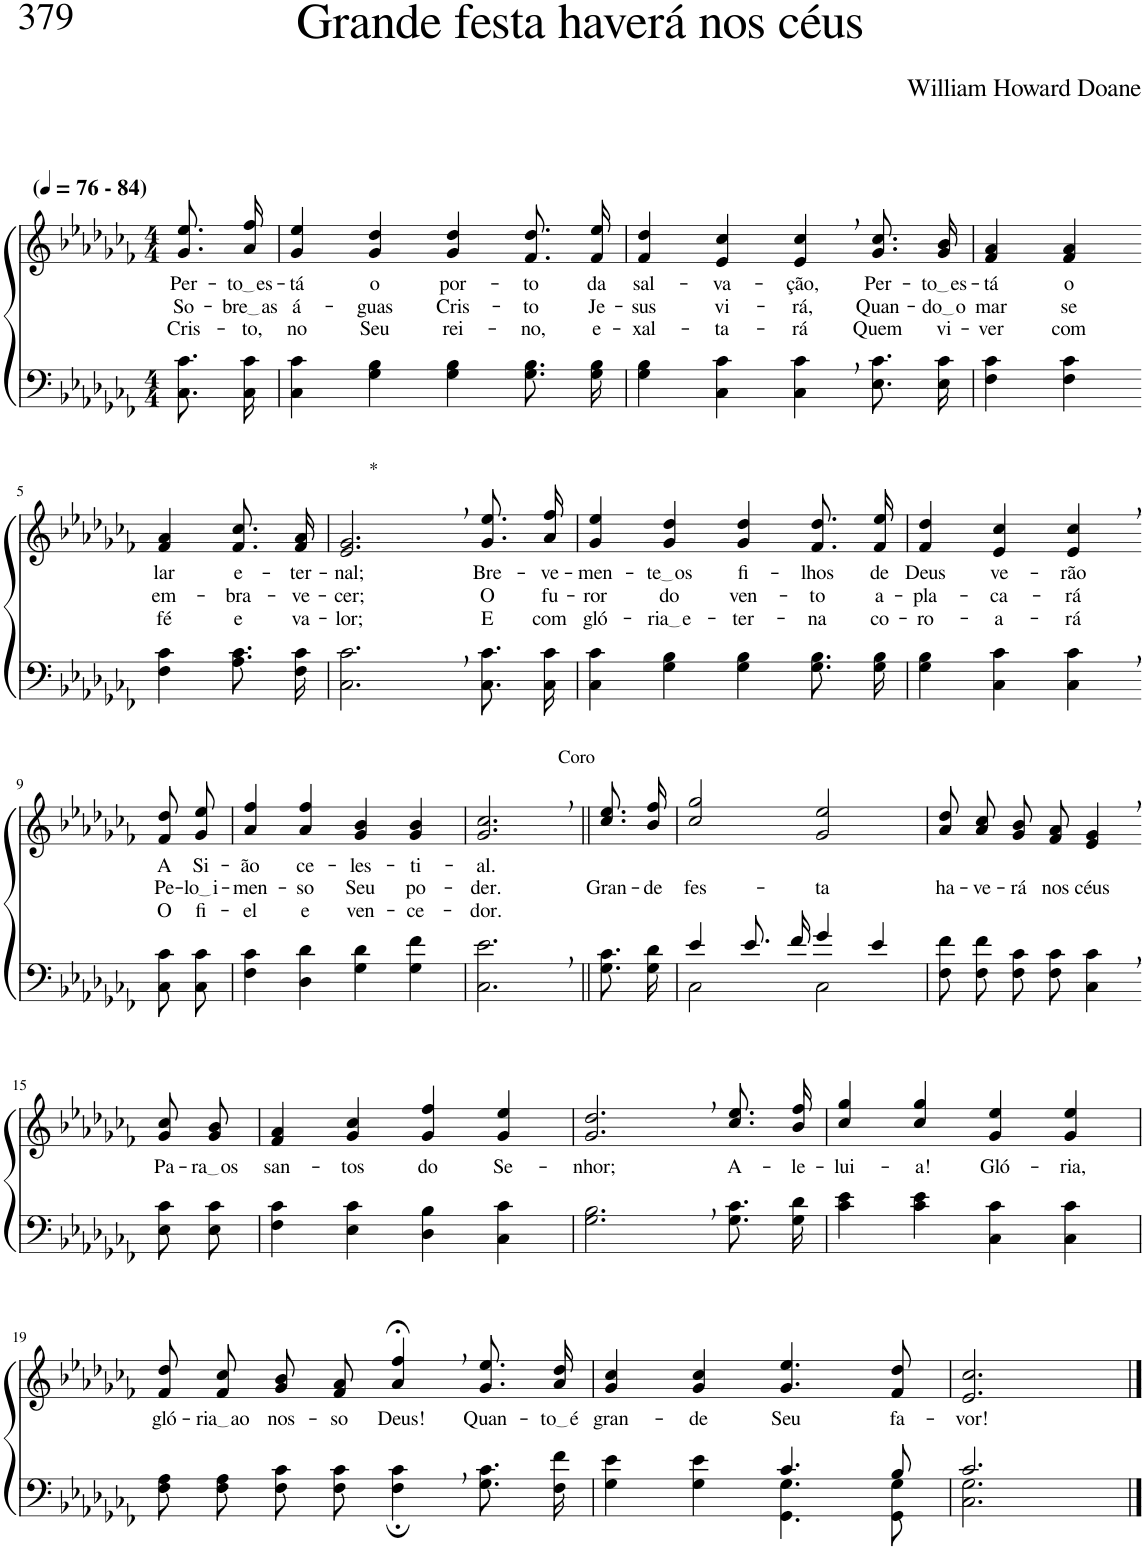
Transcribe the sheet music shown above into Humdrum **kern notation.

**kern	**kern	**text	**text	**text
*part2	*part1	*part1	*part1	*part1
*staff2	*staff1	*staff1	*staff1	*staff1
*I"Parte III e IV	*I"Parte I e II	*	*	*
*clefF4	*clefG2	*	*	*
*Trd2c3	*Trd2c3	*	*	*
*k[b-e-a-d-g-c-f-]	*k[b-e-a-d-g-c-f-]	*	*	*
*M4/4	*M4/4	*	*	*
*MM76	*MM76	*	*	*
=1	=1	=1	=1	=1
!	!LO:TX:a:B:t=(	!	!	!
!	!LO:TX:a:B:t=- 84)	!	!	!
!	!	!LO:LY:b	!LO:LY:b	!LO:LY:b
8.C-\ 8.c-\L	8.g-\ 8.ee-\L	Per-	So-	Cris-
!	!	!LO:LY:b	!LO:LY:b	!LO:LY:b
16C-\ 16c-\Jk	16a-\ 16ff-\Jk	to es	bre as	-to,
=2	=2	=2	=2	=2
!	!	!LO:LY:b	!LO:LY:b	!LO:LY:b
4C-\ 4c-\	4g-/ 4ee-/	-tá	á-	no
!	!	!LO:LY:b	!LO:LY:b	!LO:LY:b
4G-\ 4B-\	4g-/ 4dd-/	o	-guas	Seu
!	!	!LO:LY:b	!LO:LY:b	!LO:LY:b
4G-\ 4B-\	4g-/ 4dd-/	por-	Cris-	rei-
!	!	!LO:LY:b	!LO:LY:b	!LO:LY:b
8.G-\ 8.B-\L	8.f-\ 8.dd-\L	-to	-to	-no,
!	!	!LO:LY:b	!LO:LY:b	!LO:LY:b
16G-\ 16B-\Jk	16f-\ 16ee-\Jk	da	Je-	e-
=3	=3	=3	=3	=3
!	!	!LO:LY:b	!LO:LY:b	!LO:LY:b
4G-\ 4B-\	4f-/ 4dd-/	sal-	-sus	-xal-
!	!	!LO:LY:b	!LO:LY:b	!LO:LY:b
4C-\ 4c-\	4e-/ 4cc-/	-va-	vi-	-ta-
!	!	!LO:LY:b	!LO:LY:b	!LO:LY:b
4C-\, 4c-\,	4e-/, 4cc-/,	-ção,	-rá,	-rá
!	!	!LO:LY:b	!LO:LY:b	!LO:LY:b
8.E-\ 8.c-\L	8.g-/ 8.cc-/L	Per-	Quan-	Quem
!	!	!LO:LY:b	!LO:LY:b	!LO:LY:b
16E-\ 16c-\Jk	16g-/ 16b-/Jk	to es	do o	vi-
=4	=4	=4	=4	=4
!	!	!LO:LY:b	!LO:LY:b	!LO:LY:b
4F-\ 4c-\	4f-/ 4a-/	-tá	mar	-ver
!	!	!LO:LY:b	!LO:LY:b	!LO:LY:b
4F-\ 4c-\	4f-/ 4a-/	o	se	com
!!LO:LB:g=z
=5-	=5-	=5-	=5-	=5-
!	!	!LO:LY:b	!LO:LY:b	!LO:LY:b
4F-\ 4c-\	4f-/ 4a-/	lar	em-	fé
!	!	!LO:LY:b	!LO:LY:b	!LO:LY:b
8.A-\ 8.c-\L	8.f-/ 8.cc-/L	e-	-bra-	e
!	!	!LO:LY:b	!LO:LY:b	!LO:LY:b
16F-\ 16c-\Jk	16f-/ 16a-/Jk	-ter-	-ve-	va-
=6	=6	=6	=6	=6
!	!LO:TX:a:t=*	!	!	!
!	!	!LO:LY:b	!LO:LY:b	!LO:LY:b
2.C-\, 2.c-\,	2.e-/, 2.g-/,	-nal;	-cer;	-lor;
!	!	!LO:LY:b	!LO:LY:b	!LO:LY:b
8.C-\ 8.c-\L	8.g-\ 8.ee-\L	Bre-	O	E
!	!	!LO:LY:b	!LO:LY:b	!LO:LY:b
16C-\ 16c-\Jk	16a-\ 16ff-\Jk	-ve-	fu-	com
=7	=7	=7	=7	=7
!	!	!LO:LY:b	!LO:LY:b	!LO:LY:b
4C-\ 4c-\	4g-/ 4ee-/	-men-	-ror	gló-
!	!	!LO:LY:b	!LO:LY:b	!LO:LY:b
4G-\ 4B-\	4g-/ 4dd-/	te os	do	ria e
!	!	!LO:LY:b	!LO:LY:b	!LO:LY:b
4G-\ 4B-\	4g-/ 4dd-/	fi-	ven-	-ter-
!	!	!LO:LY:b	!LO:LY:b	!LO:LY:b
8.G-\ 8.B-\L	8.f-\ 8.dd-\L	-lhos	-to	-na
!	!	!LO:LY:b	!LO:LY:b	!LO:LY:b
16G-\ 16B-\Jk	16f-\ 16ee-\Jk	de	a-	co-
=8	=8	=8	=8	=8
!	!	!LO:LY:b	!LO:LY:b	!LO:LY:b
4G-\ 4B-\	4f-/ 4dd-/	Deus	-pla-	-ro-
!	!	!LO:LY:b	!LO:LY:b	!LO:LY:b
4C-\ 4c-\	4e-/ 4cc-/	ve-	-ca-	-a-
!	!	!LO:LY:b	!LO:LY:b	!LO:LY:b
4C-\, 4c-\,	4e-/, 4cc-/,	-rão	-rá	-rá
!!LO:LB:g=z
=9-	=9-	=9-	=9-	=9-
!	!	!LO:LY:b	!LO:LY:b	!LO:LY:b
8C-\ 8c-\L	8f-\ 8dd-\L	A	Pe-	O
!	!	!LO:LY:b	!LO:LY:b	!LO:LY:b
8C-\ 8c-\J	8g-\ 8ee-\J	Si-	lo i	fi-
=10	=10	=10	=10	=10
!	!	!LO:LY:b	!LO:LY:b	!LO:LY:b
4F-\ 4c-\	4a-/ 4ff-/	-ão	-men-	-el
!	!	!LO:LY:b	!LO:LY:b	!LO:LY:b
4D-\ 4d-\	4a-/ 4ff-/	ce-	-so	e
!	!	!LO:LY:b	!LO:LY:b	!LO:LY:b
4G-\ 4d-\	4g-/ 4b-/	-les-	Seu	ven-
!	!	!LO:LY:b	!LO:LY:b	!LO:LY:b
4G-\ 4f-\	4g-/ 4b-/	-ti-	po-	-ce-
=11	=11	=11	=11	=11
!	!LO:TX:a:t=Coro	!	!	!
!	!	!LO:LY:b	!LO:LY:b	!LO:LY:b
2.C-\, 2.e-\,	2.g-/, 2.cc-/,	-al.	-der.	-dor.
=12||	=12||	=12||	=12||	=12||
!	!	!	!LO:LY:b	!
8.G-\ 8.c-\L	8.cc-\ 8.ee-\L	.	Gran-	.
!	!	!	!LO:LY:b	!
16G-\ 16d-\Jk	16b-\ 16ff-\Jk	.	-de	.
=13	=13	=13	=13	=13
*^	*	*	*	*
!	!	!	!	!LO:LY:b	!
4e-/	2C-\	2cc-/ 2gg-/	.	fes-	.
8.e-/L	.	.	.	.	.
16f-/Jk	.	.	.	.	.
!	!	!	!	!LO:LY:b	!
4g-/	2C-\	2g-/ 2ee-/	.	-ta	.
4e-/	.	.	.	.	.
*v	*v	*	*	*	*
=14	=14	=14	=14	=14
!	!	!	!LO:LY:b	!
8F-\ 8f-\L	8a-\ 8dd-\L	.	ha-	.
!	!	!	!LO:LY:b	!
8F-\ 8f-\J	8a-\ 8cc-\J	.	-ve-	.
!	!	!	!LO:LY:b	!
8F-\ 8c-\L	8g-/ 8b-/L	.	-rá	.
!	!	!	!LO:LY:b	!
8F-\ 8c-\J	8f-/ 8a-/J	.	nos	.
!	!	!	!LO:LY:b	!
4C-\, 4c-\,	4e-/, 4g-/,	.	céus	.
!!LO:LB:g=z
=15-	=15-	=15-	=15-	=15-
!	!	!LO:LY:b	!	!
8E-\ 8c-\L	8g-/ 8cc-/L	Pa-	.	.
!	!	!LO:LY:b	!	!
8E-\ 8c-\J	8g-/ 8b-/J	ra os	.	.
=16	=16	=16	=16	=16
!	!	!LO:LY:b	!	!
4F-\ 4c-\	4f-/ 4a-/	san-	.	.
!	!	!LO:LY:b	!	!
4E-\ 4c-\	4g-/ 4cc-/	-tos	.	.
!	!	!LO:LY:b	!	!
4D-\ 4B-\	4g-/ 4ff-/	do	.	.
!	!	!LO:LY:b	!	!
4C-\ 4c-\	4g-/ 4ee-/	Se-	.	.
=17	=17	=17	=17	=17
!	!	!LO:LY:b	!	!
2.G-\, 2.B-\,	2.g-/, 2.dd-/,	-nhor;	.	.
!	!	!LO:LY:b	!	!
8.G-\ 8.c-\L	8.cc-\ 8.ee-\L	A-	.	.
!	!	!LO:LY:b	!	!
16G-\ 16d-\Jk	16b-\ 16ff-\Jk	-le-	.	.
=18	=18	=18	=18	=18
!	!	!LO:LY:b	!	!
4c-\ 4e-\	4cc-/ 4gg-/	-lui-	.	.
!	!	!LO:LY:b	!	!
4c-\ 4e-\	4cc-/ 4gg-/	-a!	.	.
!	!	!LO:LY:b	!	!
4C-\ 4c-\	4g-/ 4ee-/	Gló-	.	.
!	!	!LO:LY:b	!	!
4C-\ 4c-\	4g-/ 4ee-/	-ria,	.	.
!!LO:LB:g=z
=19	=19	=19	=19	=19
!	!	!LO:LY:b	!	!
8F-\ 8A-\L	8f-/ 8dd-/L	gló-	.	.
!	!	!LO:LY:b	!	!
8F-\ 8A-\J	8f-/ 8cc-/J	ria ao	.	.
!	!	!LO:LY:b	!	!
8F-\ 8c-\L	8g-/ 8b-/L	nos-	.	.
!	!	!LO:LY:b	!	!
8F-\ 8c-\J	8f-/ 8a-/J	-so	.	.
!	!	!LO:LY:b	!	!
4F-\;, 4c-\;,	4a-/;<, 4ff-/;<,	Deus!	.	.
!	!	!LO:LY:b	!	!
8.G-\ 8.c-\L	8.g-\ 8.ee-\L	Quan-	.	.
!	!	!LO:LY:b	!	!
16F-\ 16f-\Jk	16a-\ 16dd-\Jk	to é	.	.
=20	=20	=20	=20	=20
*^	*	*	*	*
!	!	!	!LO:LY:b	!	!
2ryy	4G-\ 4e-\	4g-/ 4cc-/	gran-	.	.
!	!	!	!LO:LY:b	!	!
.	4G-\ 4e-\	4g-/ 4cc-/	-de	.	.
!	!	!	!LO:LY:b	!	!
4.c-/	4.GG-\ 4.G-\	4.g-/ 4.ee-/	Seu	.	.
!	!	!	!LO:LY:b	!	!
8B-/	8GG-\ 8G-\	8f-/ 8dd-/	fa-	.	.
=21	=21	=21	=21	=21	=21
!	!	!	!LO:LY:b	!	!
2.c-/	2.C-\ 2.G-\	2.e-/ 2.cc-/	-vor!	.	.
*v	*v	*	*	*	*
==	==	==	==	==
*-	*-	*-	*-	*-
